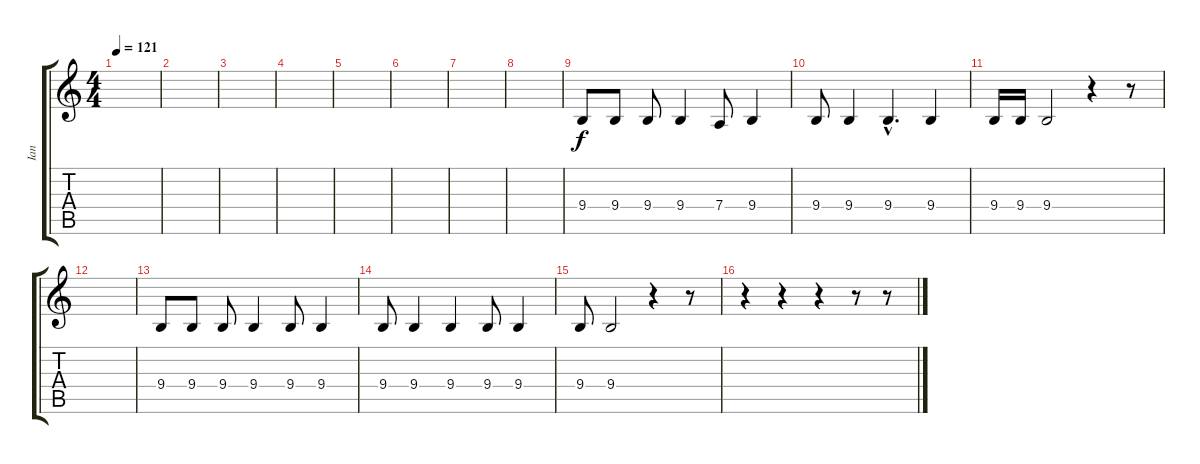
\track ("Ian" "Ian") {instrument lead2sawtooth}
\staff {score tabs}
\tuning (E4 B3 G3 D3 A2 E2) {hide}
\ts (4 4)
\tempo 121
\clef g2
\ks c
|
|
|
|
|
|
|
|
9.4.8 9.4.8 9.4.8 9.4.4 7.4.8 9.4.4 |
9.4.8 9.4.4 9.4{hac}.4{d} 9.4.4 |
9.4.16 9.4.16 9.4.2 r.4 r.8 |
|
9.4.8 9.4.8 9.4.8 9.4.4 9.4.8 9.4.4 |
9.4.8 9.4.4 9.4.4 9.4.8 9.4.4 |
9.4.8 9.4.2 r.4 r.8 |
r.4 r.4 r.4 r.8 r.8
